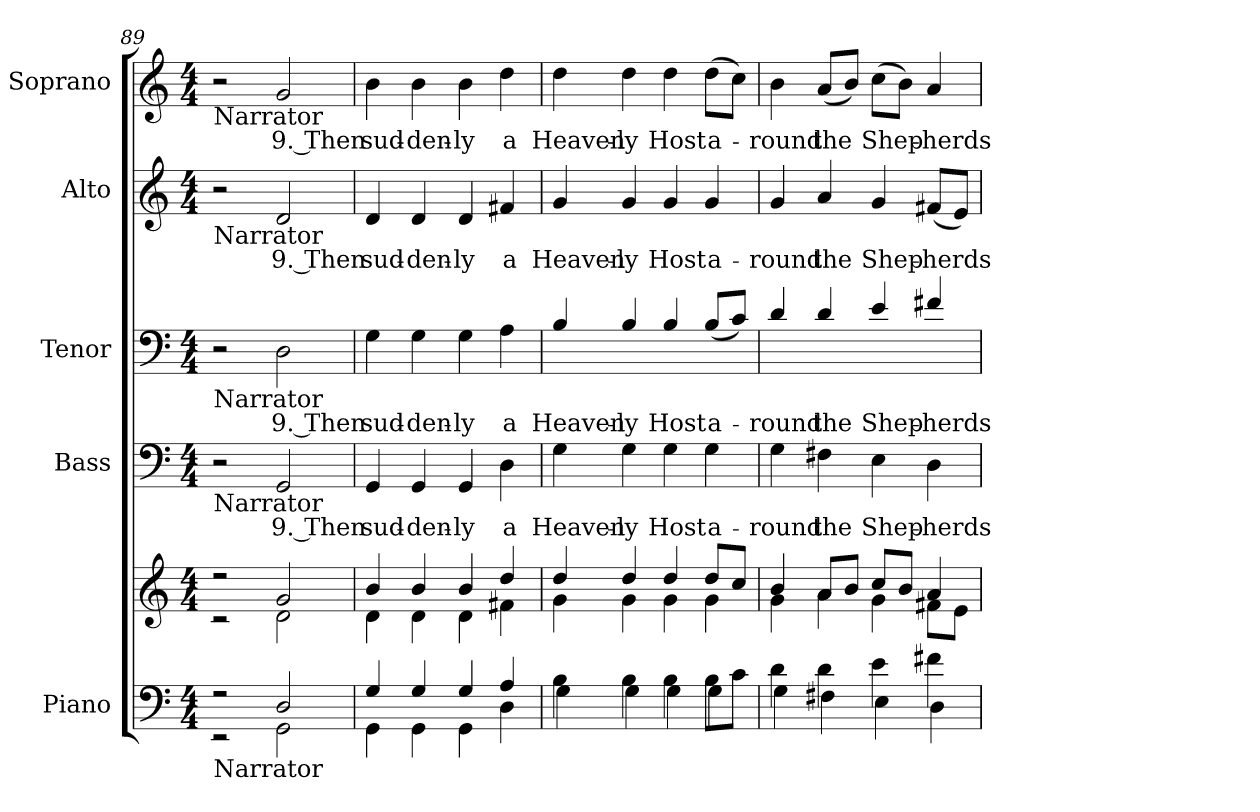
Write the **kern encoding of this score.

**kern	**kern	**kern	**text	**kern	**text	**kern	**text	**kern	**text
*part5	*part5	*part4	*part4	*part3	*part3	*part2	*part2	*part1	*part1
*staff6	*staff5	*staff4	*staff4	*staff3	*staff3	*staff2	*staff2	*staff1	*staff1
*I"Piano	*	*I"Bass	*	*I"Tenor	*	*I"Alto	*	*I"Soprano	*
*I'Pno.	*	*I'B.	*	*I'T.	*	*I'A.	*	*I'S.	*
*clefF4	*clefG2	*clefF4	*	*clefF4	*	*clefG2	*	*clefG2	*
*k[]	*k[]	*k[]	*	*k[]	*	*k[]	*	*k[]	*
*C:	*C:	*C:	*	*C:	*	*C:	*	*C:	*
*M4/4	*M4/4	*M4/4	*	*M4/4	*	*M4/4	*	*M4/4	*
*MM150	*MM150	*MM150	*	*MM150	*	*MM150	*	*MM150	*
=89	=89	=89	=89	=89	=89	=89	=89	=89	=89
*^	*^	*	*	*	*	*	*	*	*
!	!	!	!	!	!	!	!	!	!	!LO:TX:b:t=Narrator	!
!	!	!	!	!	!	!	!	!LO:TX:b:t=Narrator	!	!	!
!	!	!	!	!	!	!LO:TX:b:t=Narrator	!	!	!	!	!
!	!	!	!	!LO:TX:b:t=Narrator	!	!	!	!	!	!	!
!LO:TX:b:t=Narrator	!	!	!	!	!	!	!	!	!	!	!
2r	2r	2r	2r	2r	.	2r	.	2r	.	2r	.
!	!	!	!	!	!LO:LY:b:color=#000000	!	!	!	!	!	!
!	!	!	!	!	!	!	!LO:LY:b:color=#000000	!	!	!	!
!	!	!	!	!	!	!	!	!	!LO:LY:b:color=#000000	!	!
!	!	!	!	!	!	!	!	!	!	!	!LO:LY:b:color=#000000
2Di/	2GGi\	2gi/	2di\	2GGi/	9. Then	2Di\	9. Then	2di/	9. Then	2gi/	9. Then
=90	=90	=90	=90	=90	=90	=90	=90	=90	=90	=90	=90
!	!	!	!	!	!LO:LY:b:color=#000000	!	!	!	!	!	!
!	!	!	!	!	!	!	!LO:LY:b:color=#000000	!	!	!	!
!	!	!	!	!	!	!	!	!	!LO:LY:b:color=#000000	!	!
!	!	!	!	!	!	!	!	!	!	!	!LO:LY:b:color=#000000
4Gi/	4GGi\	4bi/	4di\	4GGi/	sud-	4Gi\	sud-	4di/	sud-	4bi\	sud-
!	!	!	!	!	!LO:LY:b:color=#000000	!	!	!	!	!	!
!	!	!	!	!	!	!	!LO:LY:b:color=#000000	!	!	!	!
!	!	!	!	!	!	!	!	!	!LO:LY:b:color=#000000	!	!
!	!	!	!	!	!	!	!	!	!	!	!LO:LY:b:color=#000000
4Gi/	4GGi\	4bi/	4di\	4GGi/	-den-	4Gi\	-den-	4di/	-den-	4bi\	-den-
!	!	!	!	!	!LO:LY:b:color=#000000	!	!	!	!	!	!
!	!	!	!	!	!	!	!LO:LY:b:color=#000000	!	!	!	!
!	!	!	!	!	!	!	!	!	!LO:LY:b:color=#000000	!	!
!	!	!	!	!	!	!	!	!	!	!	!LO:LY:b:color=#000000
4Gi/	4GGi\	4bi/	4di\	4GGi/	-ly	4Gi\	-ly	4di/	-ly	4bi\	-ly
!	!	!	!	!	!LO:LY:b:color=#000000	!	!	!	!	!	!
!	!	!	!	!	!	!	!LO:LY:b:color=#000000	!	!	!	!
!	!	!	!	!	!	!	!	!	!LO:LY:b:color=#000000	!	!
!	!	!	!	!	!	!	!	!	!	!	!LO:LY:b:color=#000000
4Ai/	4Di\	4ddi/	4f#Xi\	4Di\	a	4Ai\	a	4f#Xi/	a	4ddi\	a
!!LO:PB:g=z
=91	=91	=91	=91	=91	=91	=91	=91	=91	=91	=91	=91
!	!	!	!	!	!LO:LY:b:color=#000000	!	!	!	!	!	!
!	!	!	!	!	!	!	!LO:LY:b:color=#000000	!	!	!	!
!	!	!	!	!	!	!	!	!	!LO:LY:b:color=#000000	!	!
!	!	!	!	!	!	!	!	!	!	!	!LO:LY:b:color=#000000
4Bi\	4Gi\	4ddi/	4gi\	4Gi\	Heaven-	4Bi/	Heaven-	4gi/	Heaven-	4ddi\	Heaven-
!	!	!	!	!	!LO:LY:b:color=#000000	!	!	!	!	!	!
!	!	!	!	!	!	!	!LO:LY:b:color=#000000	!	!	!	!
!	!	!	!	!	!	!	!	!	!LO:LY:b:color=#000000	!	!
!	!	!	!	!	!	!	!	!	!	!	!LO:LY:b:color=#000000
4Bi\	4Gi\	4ddi/	4gi\	4Gi\	-ly	4Bi/	-ly	4gi/	-ly	4ddi\	-ly
!	!	!	!	!	!LO:LY:b:color=#000000	!	!	!	!	!	!
!	!	!	!	!	!	!	!LO:LY:b:color=#000000	!	!	!	!
!	!	!	!	!	!	!	!	!	!LO:LY:b:color=#000000	!	!
!	!	!	!	!	!	!	!	!	!	!	!LO:LY:b:color=#000000
4Bi\	4Gi\	4ddi/	4gi\	4Gi\	Host	4Bi/	Host	4gi/	Host	4ddi\	Host
!	!	!	!	!	!LO:LY:b:color=#000000	!	!	!	!	!	!
!	!	!	!	!	!	!	!LO:LY:b:color=#000000	!	!	!	!
!	!	!	!	!	!	!	!	!	!LO:LY:b:color=#000000	!	!
!	!	!	!	!	!	!	!	!	!	!	!LO:LY:b:color=#000000
8Bi\L	4Gi\	8ddi/L	4gi\	4Gi\	a-	(8Bi/L	a-	4gi/	a-	(8ddi\L	a-
8ci\J	.	8cci/J	.	.	.	8ci/J)	.	.	.	8cci\J)	.
=92	=92	=92	=92	=92	=92	=92	=92	=92	=92	=92	=92
!	!	!	!	!	!LO:LY:b:color=#000000	!	!	!	!	!	!
!	!	!	!	!	!	!	!LO:LY:b:color=#000000	!	!	!	!
!	!	!	!	!	!	!	!	!	!LO:LY:b:color=#000000	!	!
!	!	!	!	!	!	!	!	!	!	!	!LO:LY:b:color=#000000
4di\	4Gi\	4bi/	4gi\	4Gi\	-round	4di/	-round	4gi/	-round	4bi\	-round
!	!	!	!	!	!LO:LY:b:color=#000000	!	!	!	!	!	!
!	!	!	!	!	!	!	!LO:LY:b:color=#000000	!	!	!	!
!	!	!	!	!	!	!	!	!	!LO:LY:b:color=#000000	!	!
!	!	!	!	!	!	!	!	!	!	!	!LO:LY:b:color=#000000
4di\	4F#Xi\	8ai/L	4ai\	4F#Xi\	the	4di/	the	4ai/	the	(8ai/L	the
.	.	8bi/J	.	.	.	.	.	.	.	8bi/J)	.
!	!	!	!	!	!LO:LY:b:color=#000000	!	!	!	!	!	!
!	!	!	!	!	!	!	!LO:LY:b:color=#000000	!	!	!	!
!	!	!	!	!	!	!	!	!	!LO:LY:b:color=#000000	!	!
!	!	!	!	!	!	!	!	!	!	!	!LO:LY:b:color=#000000
4ei\	4Ei\	8cci/L	4gi\	4Ei\	Shep-	4ei/	Shep-	4gi/	Shep-	(8cci\L	Shep-
.	.	8bi/J	.	.	.	.	.	.	.	8bi\J)	.
!	!	!	!	!	!LO:LY:b:color=#000000	!	!	!	!	!	!
!	!	!	!	!	!	!	!LO:LY:b:color=#000000	!	!	!	!
!	!	!	!	!	!	!	!	!	!LO:LY:b:color=#000000	!	!
!	!	!	!	!	!	!	!	!	!	!	!LO:LY:b:color=#000000
4f#Xi\	4Di\	4ai/	8f#Xi\L	4Di\	-herds	4f#Xi/	-herds	(8f#Xi/L	-herds	4ai/	-herds
.	.	.	8ei\J	.	.	.	.	8ei/J)	.	.	.
*v	*v	*	*	*	*	*	*	*	*	*	*
*	*v	*v	*	*	*	*	*	*	*	*
=	=	=	=	=	=	=	=	=	=
*-	*-	*-	*-	*-	*-	*-	*-	*-	*-
